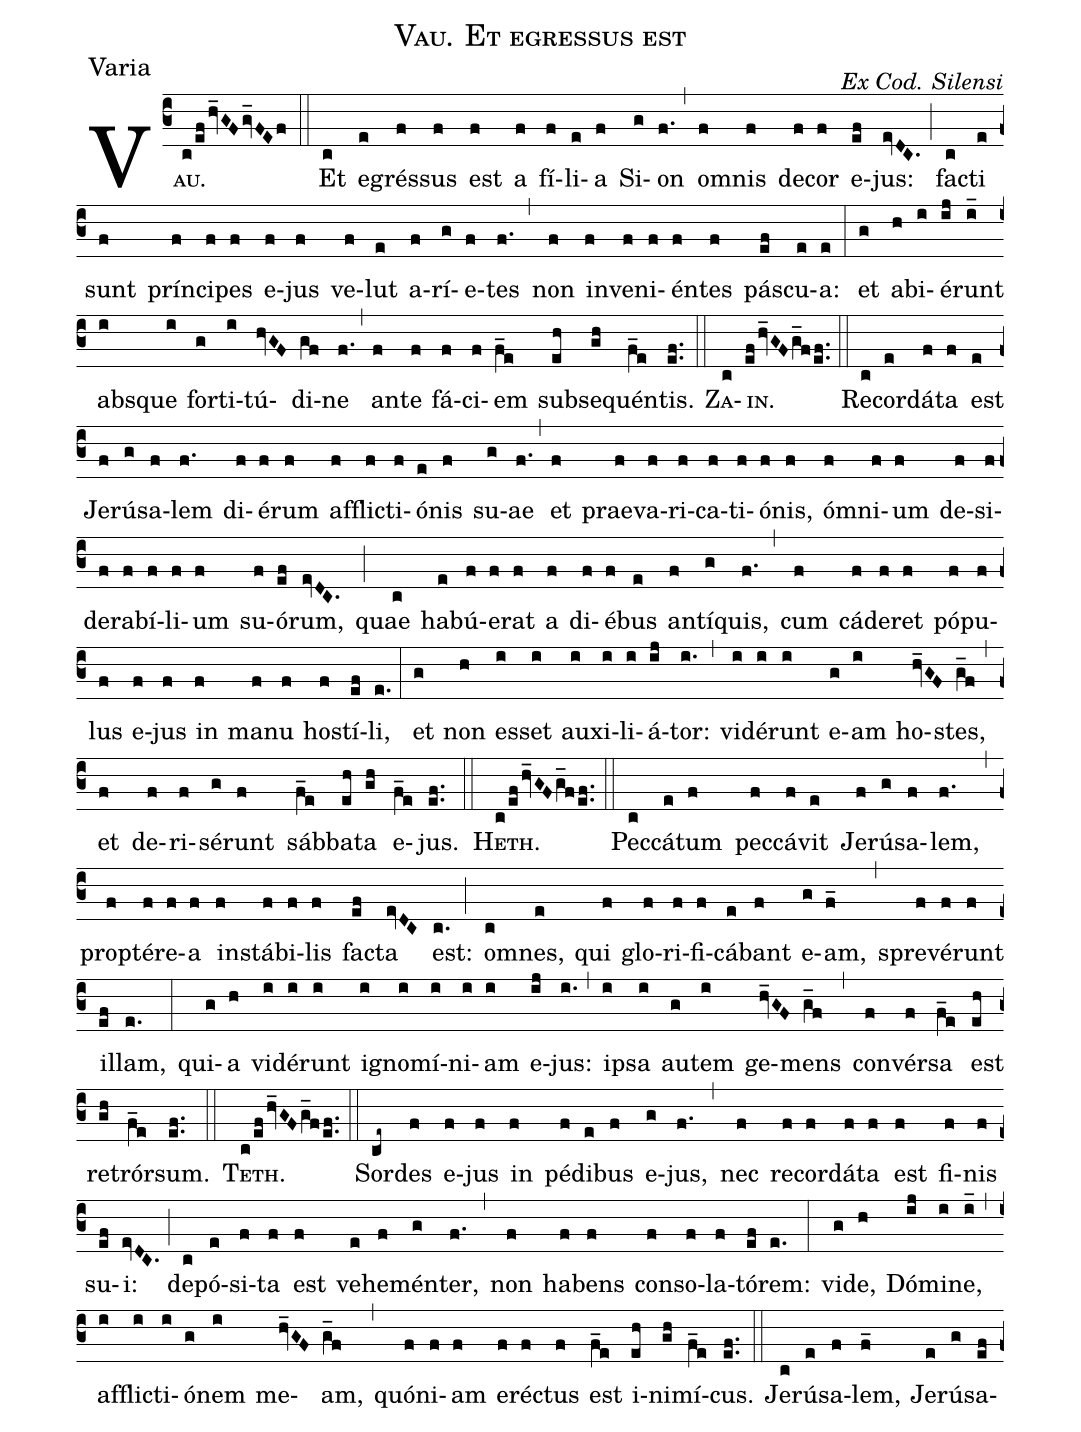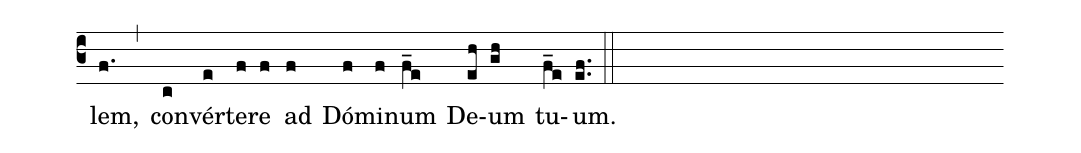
name:Vau. Et egressus est;
office-part:Varia;
commentary:Ex Cod. Silensi;
%%
(c3) V<sc>au.</sc>(c/efhv_GFgv_FEf) (::)

Et(c) e(e)grés(f)sus(f) est(f) a(f) fí(f)li(e)a(f) Si(g)on(f.) (,) om(f)nis(f) de(f)cor(f) e(ef)jus:(evDC.) (;) fa(c)cti(e) sunt(f) prín(f)ci(f)pes(f) e(f)jus(f) ve(f)lut(e) a(f)rí(g)e(f)tes(f.) (,) non(f) in(f)ve(f)ni(f)én(f)tes(f) pá(ef)scu(e)a:(e) (:) et(g) a(h)bi(i)é(ij)runt(i_) abs(i)que(i) for(g)ti(i)tú(hvGF)di(gf)ne(f.) (,) an(f)te(f) fá(f)ci(f)em(f_e) sub(eh)se(gh)quén(f_e)tis.(ef..) (::)

Z<sc>a(c)in.</sc>(efhv_GF/g_f/ef..) (::)

Re(c)cor(e)dá(f)ta(f) est(e) Je(f)rú(g)sa(f)lem(f.) di(f)é(f)rum(f) af(f)fli(f)cti(f)ó(e)nis(f) su(g)ae(f.) (,) et(f) prae(f)va(f)ri(f)ca(f)ti(f)ó(f)nis,(f) óm(f)ni(f)um(f) de(f)si(f)de(f)ra(f)bí(f)li(f)um(f) su(f)ó(ef)rum,(evDC.) (;) quae(c) ha(e)bú(f)e(f)rat(f) a(f) di(f)é(f)bus(e) an(f)tí(g)quis,(f.) (,) cum(f) cá(f)de(f)ret(f) pó(f)pu(f)lus(f) e(f)jus(f) in(f) ma(f)nu(f) ho(f)stí(ef)li,(e.) (:) et(g) non(h) es(i)set(i) au(i)xi(i)li(i)á(ij)tor:(i.) (,) vi(i)dé(i)runt(i) e(g)am(i) ho(hv_GF)stes,(g_f) (,) et(f) de(f)ri(f)sé(g)runt(f) sáb(f_e)ba(eh)ta(gh) e(f_e)jus.(ef..) (::)

H<sc>eth.</sc>(c/efhv_GF/g_f/ef..) (::)

Pec(c)cá(e)tum(f) pec(f)cá(f)vit(e) Je(f)rú(g)sa(f)lem,(f.) (,) prop(f)té(f)re(f)a(f) in(f)stá(f)bi(f)lis(f) fa(ef)cta(evDC) est:(c.) (;) om(c)nes,(e) qui(f) glo(f)ri(f)fi(f)cá(e)bant(f) e(g)am,(f_) (,) spre(f)vé(f)runt(f) il(ef)lam,(e.) (:) qui(g)a(h) vi(i)dé(i)runt(i) i(i)gno(i)mí(i)ni(i)am(i) e(ij)jus:(i.) (,) i(i)psa(i) au(g)tem(i) ge(hv_GF)mens(g_f) (,) con(f)vér(f)sa(f_e) est(eh) re(gh)trór(f_e)sum.(ef..) (::)

T<sc>eth.</sc>(c/efhv_GF/g_f/ef..) (::)

Sor(ce~)des(f) e(f)jus(f) in(f) pé(f)di(e)bus(f) e(g)jus,(f.) (,) nec(f) re(f)cor(f)dá(f)ta(f) est(f) fi(f)nis(f) su(ef)i:(evDC.) (;) de(c)pó(e)si(f)ta(f) est(f) ve(e)he(f)mén(g)ter,(f.) (,) non(f) ha(f)bens(f) con(f)so(f)la(f)tó(ef)rem:(e.) (:) vi(g)de,(h) Dó(ij)mi(i)ne,(i_) (,) af(i)fli(i)cti(i)ó(g)nem(i) me(hv_GF)am,(g_f) (,) quó(f)ni(f)am(f) e(f)ré(f)ctus(f) est(f_e) i(eh)ni(gh)mí(f_e)cus.(ef..) (::)

Je(c)rú(e)sa(f)lem,(f_) Je(e)rú(g)sa(ef)lem,(f.) (,) con(c)vér(e)te(f)re(f) ad(f) Dó(f)mi(f)num(f_e) De(eh)um(gh) tu(f_e)um.(ef..) (::)
